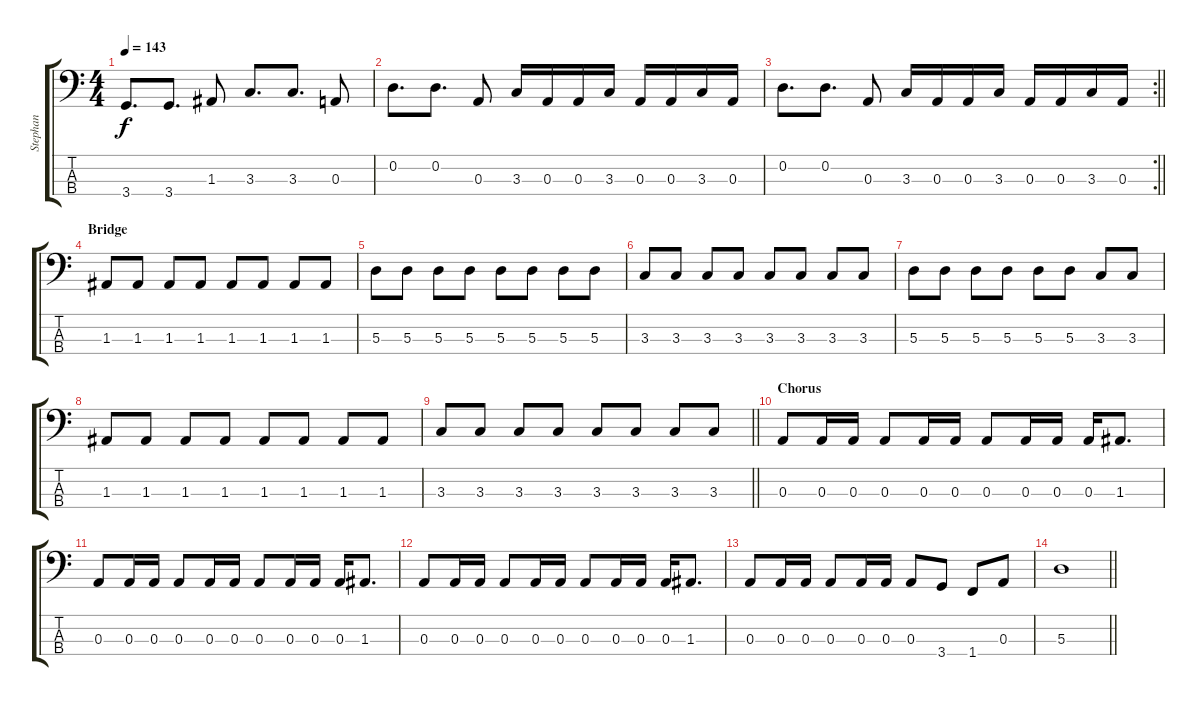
\track ("Stephan" "Stephan") {instrument electricbassfinger}
\staff {score tabs}
\tuning (G2 D2 A1 E1) {hide}
\ts (4 4)
\tempo 143
\clef f4
\ks c
3.4.8{d dy f} 3.4.8{d} 1.3.8 3.3.8{d} 3.3.8{d} 0.3.8 |
0.2.8{d} 0.2.8{d} 0.3.8 3.3.16 0.3.16 0.3.16 3.3.16 0.3.16 0.3.16 3.3.16 0.3.16 |
\rc 2
\barLineRight lightlight
0.2.8{d} 0.2.8{d} 0.3.8 3.3.16 0.3.16 0.3.16 3.3.16 0.3.16 0.3.16 3.3.16 0.3.16 |
\section ("" "Bridge")
1.3.8 1.3.8 1.3.8 1.3.8 1.3.8 1.3.8 1.3.8 1.3.8 |
5.3.8 5.3.8 5.3.8 5.3.8 5.3.8 5.3.8 5.3.8 5.3.8 |
3.3.8 3.3.8 3.3.8 3.3.8 3.3.8 3.3.8 3.3.8 3.3.8 |
5.3.8 5.3.8 5.3.8 5.3.8 5.3.8 5.3.8 3.3.8 3.3.8 |
1.3.8 1.3.8 1.3.8 1.3.8 1.3.8 1.3.8 1.3.8 1.3.8 |
\barLineRight lightlight
3.3.8 3.3.8 3.3.8 3.3.8 3.3.8 3.3.8 3.3.8 3.3.8 |
\section ("" "Chorus")
0.3.8 0.3.16 0.3.16 0.3.8 0.3.16 0.3.16 0.3.8 0.3.16 0.3.16 0.3.16 1.3.8{d} |
0.3.8 0.3.16 0.3.16 0.3.8 0.3.16 0.3.16 0.3.8 0.3.16 0.3.16 0.3.16 1.3.8{d} |
0.3.8 0.3.16 0.3.16 0.3.8 0.3.16 0.3.16 0.3.8 0.3.16 0.3.16 0.3.16 1.3.8{d} |
0.3.8 0.3.16 0.3.16 0.3.8 0.3.16 0.3.16 0.3.8 3.4.8 1.4.8 0.3.8 |
\barLineRight lightlight
5.3.1
